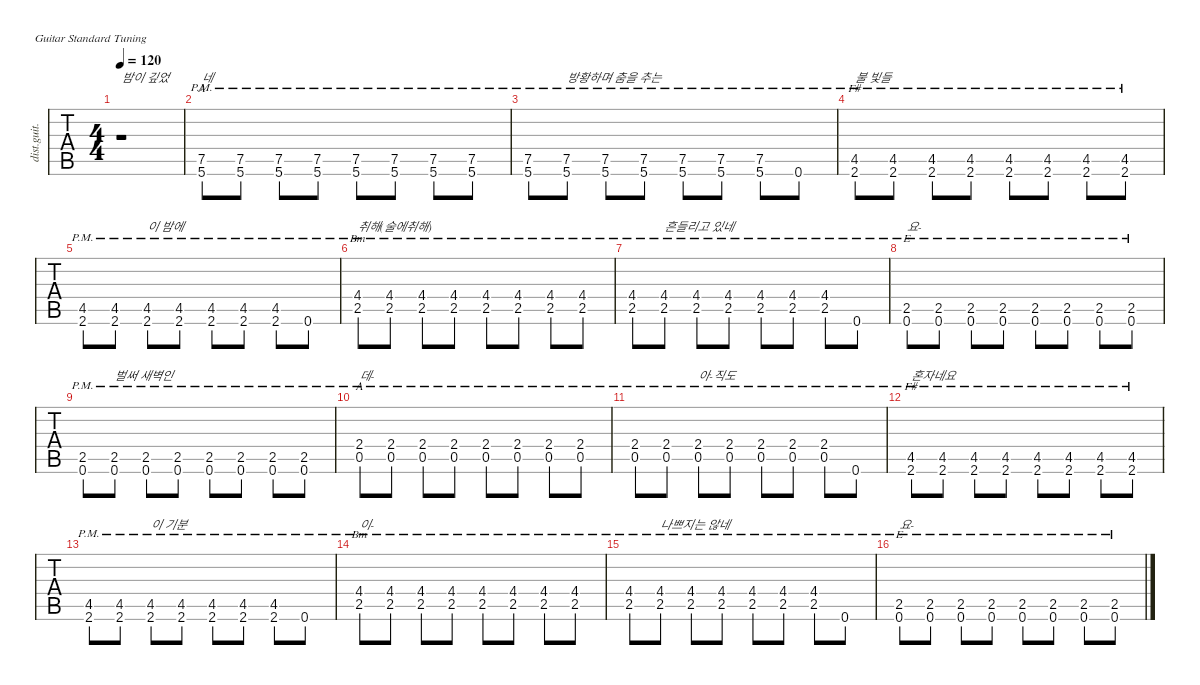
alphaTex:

\defaultSystemsLayout 4
\hideDynamics
\bracketExtendMode nobrackets
\track ("Distortion Guitar" "dist.guit.") {instrument distortionguitar}
\staff {tabs}
\tuning (E4 B3 G3 D3 A2 E2)
\chord ("A" x x x 2 0 x) {showdiagram false showfingering false}
\chord ("F#" x x x x 4 2) {showdiagram false showfingering false}
\chord ("Bm" x x x 4 2 x) {showdiagram false showfingering false}
\chord ("E" x x x x 2 0) {showdiagram false showfingering false}
\ts (4 4)
\tempo 120
\clef g2
\ks c
r.1{txt "밤이 깊었" dy mf instrument distortionguitar} |
(7.5{pm} 5.6).8{ch "A" txt "네"} (7.5{pm} 5.6).8 (7.5{pm} 5.6).8 (7.5{pm} 5.6).8 (7.5{pm} 5.6).8 (7.5{pm} 5.6).8 (7.5{pm} 5.6).8 (7.5{pm} 5.6).8 |
(7.5{pm} 5.6).8 (7.5{pm} 5.6).8{txt "방황하며 춤을 추는"} (7.5{pm} 5.6).8 (7.5{pm} 5.6).8 (7.5{pm} 5.6).8 (7.5{pm} 5.6).8 (7.5{pm} 5.6).8 0.6{pm}.8 |
(4.5{pm acc #} 2.6{pm acc #}).8{ch "F#" txt "불 빛들"} (4.5{pm acc #} 2.6{pm acc #}).8 (4.5{pm acc #} 2.6{pm acc #}).8 (4.5{pm acc #} 2.6{pm acc #}).8 (4.5{pm acc #} 2.6{pm acc #}).8 (4.5{pm acc #} 2.6{pm acc #}).8 (4.5{pm acc #} 2.6{pm acc #}).8 (4.5{pm acc #} 2.6{pm acc #}).8 |
(4.5{pm acc #} 2.6{pm acc #}).8 (4.5{pm acc #} 2.6{pm acc #}).8 (4.5{pm acc #} 2.6{pm acc #}).8{txt "이 밤에 "} (4.5{pm acc #} 2.6{pm acc #}).8 (4.5{pm acc #} 2.6{pm acc #}).8 (4.5{pm acc #} 2.6{pm acc #}).8 (4.5{pm acc #} 2.6{pm acc #}).8 0.6{pm}.8 |
(4.4{pm acc #} 2.5{pm}).8{ch "Bm" txt "취해(술에취해)"} (4.4{pm acc #} 2.5{pm}).8 (4.4{pm acc #} 2.5{pm}).8 (4.4{pm acc #} 2.5{pm}).8 (4.4{pm acc #} 2.5{pm}).8 (4.4{pm acc #} 2.5{pm}).8 (4.4{pm acc #} 2.5{pm}).8 (4.4{pm acc #} 2.5{pm}).8 |
(2.5{pm} 4.4{pm acc #}).8 (2.5{pm} 4.4{pm acc #}).8{txt "흔들리고 있네"} (2.5{pm} 4.4{pm acc #}).8 (2.5{pm} 4.4{pm acc #}).8 (2.5{pm} 4.4{pm acc #}).8 (2.5{pm} 4.4{pm acc #}).8 (2.5{pm} 4.4{pm acc #}).8 0.6{pm}.8 |
(0.6{pm} 2.5{pm}).8{ch "E" txt "요-"} (0.6{pm} 2.5{pm}).8 (0.6{pm} 2.5{pm}).8 (0.6{pm} 2.5{pm}).8 (0.6{pm} 2.5{pm}).8 (0.6{pm} 2.5{pm}).8 (0.6{pm} 2.5{pm}).8 (0.6{pm} 2.5{pm}).8 |
(0.6{pm} 2.5{pm}).8 (0.6{pm} 2.5{pm}).8{txt "벌써 새벽인"} (0.6{pm} 2.5{pm}).8 (0.6{pm} 2.5{pm}).8 (0.6{pm} 2.5{pm}).8 (0.6{pm} 2.5{pm}).8 (0.6{pm} 2.5{pm}).8 (0.6{pm} 2.5{pm}).8 |
(2.4{pm} 0.5{pm}).8{ch "A" txt "데-"} (2.4{pm} 0.5{pm}).8 (2.4{pm} 0.5{pm}).8 (2.4{pm} 0.5{pm}).8 (2.4{pm} 0.5{pm}).8 (2.4{pm} 0.5{pm}).8 (2.4{pm} 0.5{pm}).8 (2.4{pm} 0.5{pm}).8 |
(2.4{pm} 0.5{pm}).8 (2.4{pm} 0.5{pm}).8 (2.4{pm} 0.5{pm}).8{txt "아-직도 "} (2.4{pm} 0.5{pm}).8 (2.4{pm} 0.5{pm}).8 (2.4{pm} 0.5{pm}).8 (2.4{pm} 0.5{pm}).8 0.6{pm}.8 |
(4.5{pm acc #} 2.6{pm acc #}).8{ch "F#" txt "혼자네요"} (4.5{pm acc #} 2.6{pm acc #}).8 (4.5{pm acc #} 2.6{pm acc #}).8 (4.5{pm acc #} 2.6{pm acc #}).8 (4.5{pm acc #} 2.6{pm acc #}).8 (4.5{pm acc #} 2.6{pm acc #}).8 (4.5{pm acc #} 2.6{pm acc #}).8 (4.5{pm acc #} 2.6{pm acc #}).8 |
(4.5{pm acc #} 2.6{pm acc #}).8 (4.5{pm acc #} 2.6{pm acc #}).8 (4.5{pm acc #} 2.6{pm acc #}).8{txt "이 기분"} (4.5{pm acc #} 2.6{pm acc #}).8 (4.5{pm acc #} 2.6{pm acc #}).8 (4.5{pm acc #} 2.6{pm acc #}).8 (4.5{pm acc #} 2.6{pm acc #}).8 0.6{pm}.8 |
(4.4{pm acc #} 2.5{pm}).8{ch "Bm" txt "이-"} (4.4{pm acc #} 2.5{pm}).8 (4.4{pm acc #} 2.5{pm}).8 (4.4{pm acc #} 2.5{pm}).8 (4.4{pm acc #} 2.5{pm}).8 (4.4{pm acc #} 2.5{pm}).8 (4.4{pm acc #} 2.5{pm}).8 (4.4{pm acc #} 2.5{pm}).8 |
(4.4{pm acc #} 2.5{pm}).8 (4.4{pm acc #} 2.5{pm}).8{txt "나쁘지는 않네"} (4.4{pm acc #} 2.5{pm}).8 (4.4{pm acc #} 2.5{pm}).8 (4.4{pm acc #} 2.5{pm}).8 (4.4{pm acc #} 2.5{pm}).8 (4.4{pm acc #} 2.5{pm}).8 0.6{pm}.8 |
(2.5{pm} 0.6{pm}).8{ch "E" txt "요-"} (2.5{pm} 0.6{pm}).8 (2.5{pm} 0.6{pm}).8 (2.5{pm} 0.6{pm}).8 (2.5{pm} 0.6{pm}).8 (2.5{pm} 0.6{pm}).8 (2.5{pm} 0.6{pm}).8 (2.5{pm} 0.6{pm}).8
